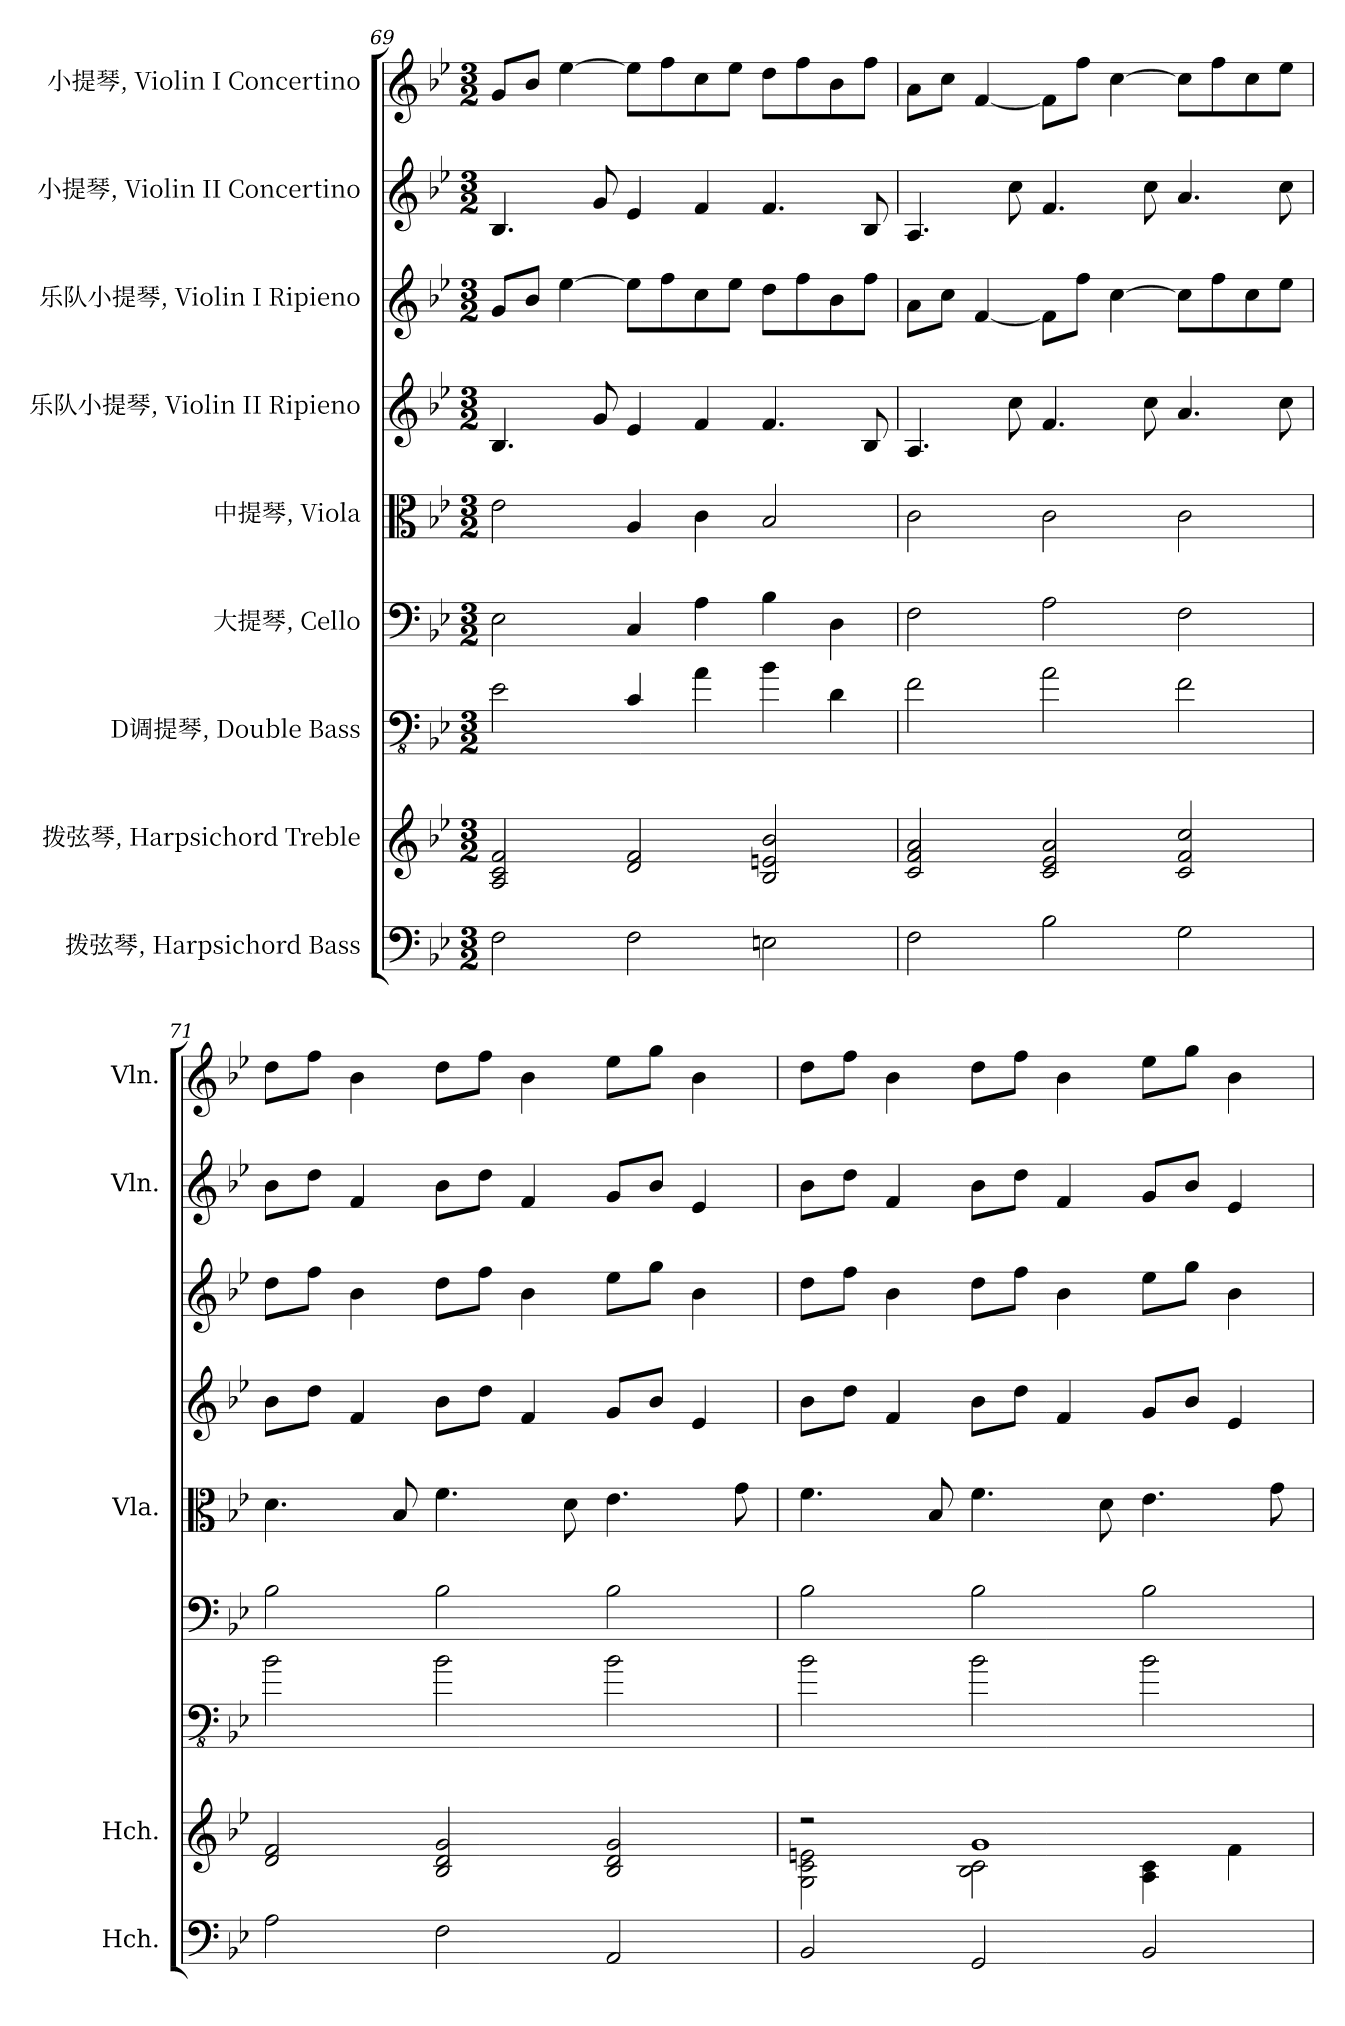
**kern	**kern	**kern	**kern	**kern	**kern	**kern	**kern	**kern
*part9	*part8	*part7	*part6	*part5	*part4	*part3	*part2	*part1
*staff9	*staff8	*staff7	*staff6	*staff5	*staff4	*staff3	*staff2	*staff1
*I"拨弦琴, Harpsichord Bass	*I"拨弦琴, Harpsichord Treble	*I"D调提琴, Double Bass	*I"大提琴, Cello	*I"中提琴, Viola	*I"乐队小提琴, Violin II Ripieno	*I"乐队小提琴, Violin  I Ripieno	*I"小提琴, Violin II Concertino	*I"小提琴, Violin  I Concertino
*I'Hch.	*I'Hch.	*	*	*I'Vla.	*	*	*I'Vln.	*I'Vln.
*clefF4	*clefG2	*clefFv4	*clefF4	*clefC3	*clefG2	*clefG2	*clefG2	*clefG2
*	*	*ITrd7c12	*	*	*	*	*	*
*k[b-e-]	*k[b-e-]	*k[b-e-]	*k[b-e-]	*k[b-e-]	*k[b-e-]	*k[b-e-]	*k[b-e-]	*k[b-e-]
*M3/2	*M3/2	*M3/2	*M3/2	*M3/2	*M3/2	*M3/2	*M3/2	*M3/2
=69	=69	=69	=69	=69	=69	=69	=69	=69
2F\	2A/ 2c/ 2f/	2EE-\	2E-\	2e-\	4.B-/	8g/L	4.B-/	8g/L
.	.	.	.	.	.	8b-/J	.	8b-/J
.	.	.	.	.	.	[4ee-\	.	[4ee-\
.	.	.	.	.	8g/	.	8g/	.
2F\	2d/ 2f/	4CC/	4C/	4A/	4e-/	8ee-\L]	4e-/	8ee-\L]
.	.	.	.	.	.	8ff\	.	8ff\
.	.	4AA\	4A\	4c\	4f/	8cc\	4f/	8cc\
.	.	.	.	.	.	8ee-\J	.	8ee-\J
2En\	2B-/ 2en/ 2b-/	4BB-\	4B-\	2B-/	4.f/	8dd\L	4.f/	8dd\L
.	.	.	.	.	.	8ff\	.	8ff\
.	.	4DD\	4D\	.	.	8b-\	.	8b-\
.	.	.	.	.	8B-/	8ff\J	8B-/	8ff\J
!!LO:PB:g=z
=70	=70	=70	=70	=70	=70	=70	=70	=70
2F\	2c/ 2f/ 2a/	2FF\	2F\	2c\	4.A/	8a\L	4.A/	8a\L
.	.	.	.	.	.	8cc\J	.	8cc\J
.	.	.	.	.	.	[4f/	.	[4f/
.	.	.	.	.	8cc\	.	8cc\	.
2B-\	2c/ 2e-/ 2a/	2AA\	2A\	2c\	4.f/	8f\L]	4.f/	8f\L]
.	.	.	.	.	.	8ff\J	.	8ff\J
.	.	.	.	.	.	[4cc\	.	[4cc\
.	.	.	.	.	8cc\	.	8cc\	.
2G\	2c/ 2f/ 2cc/	2FF\	2F\	2c\	4.a/	8cc\L]	4.a/	8cc\L]
.	.	.	.	.	.	8ff\	.	8ff\
.	.	.	.	.	.	8cc\	.	8cc\
.	.	.	.	.	8cc\	8ee-\J	8cc\	8ee-\J
=71	=71	=71	=71	=71	=71	=71	=71	=71
2A\	2d/ 2f/	2BB-\	2B-\	4.d\	8b-\L	8dd\L	8b-\L	8dd\L
.	.	.	.	.	8dd\J	8ff\J	8dd\J	8ff\J
.	.	.	.	.	4f/	4b-\	4f/	4b-\
.	.	.	.	8B-/	.	.	.	.
2F\	2B-/ 2d/ 2g/	2BB-\	2B-\	4.f\	8b-\L	8dd\L	8b-\L	8dd\L
.	.	.	.	.	8dd\J	8ff\J	8dd\J	8ff\J
.	.	.	.	.	4f/	4b-\	4f/	4b-\
.	.	.	.	8d\	.	.	.	.
2AA/	2B-/ 2d/ 2g/	2BB-\	2B-\	4.e-\	8g/L	8ee-\L	8g/L	8ee-\L
.	.	.	.	.	8b-/J	8gg\J	8b-/J	8gg\J
.	.	.	.	.	4e-/	4b-\	4e-/	4b-\
.	.	.	.	8g\	.	.	.	.
=72	=72	=72	=72	=72	=72	=72	=72	=72
*	*^	*	*	*	*	*	*	*
2BB-/	2r	2G\ 2c\ 2en\	2BB-\	2B-\	4.f\	8b-\L	8dd\L	8b-\L	8dd\L
.	.	.	.	.	.	8dd\J	8ff\J	8dd\J	8ff\J
.	.	.	.	.	.	4f/	4b-\	4f/	4b-\
.	.	.	.	.	8B-/	.	.	.	.
2GG/	1g	2B-\ 2c\	2BB-\	2B-\	4.f\	8b-\L	8dd\L	8b-\L	8dd\L
.	.	.	.	.	.	8dd\J	8ff\J	8dd\J	8ff\J
.	.	.	.	.	.	4f/	4b-\	4f/	4b-\
.	.	.	.	.	8d\	.	.	.	.
2BB-/	.	4A\ 4c\	2BB-\	2B-\	4.e-\	8g/L	8ee-\L	8g/L	8ee-\L
.	.	.	.	.	.	8b-/J	8gg\J	8b-/J	8gg\J
.	.	4f\	.	.	.	4e-/	4b-\	4e-/	4b-\
.	.	.	.	.	8g\	.	.	.	.
*	*v	*v	*	*	*	*	*	*	*
=	=	=	=	=	=	=	=	=
*-	*-	*-	*-	*-	*-	*-	*-	*-
